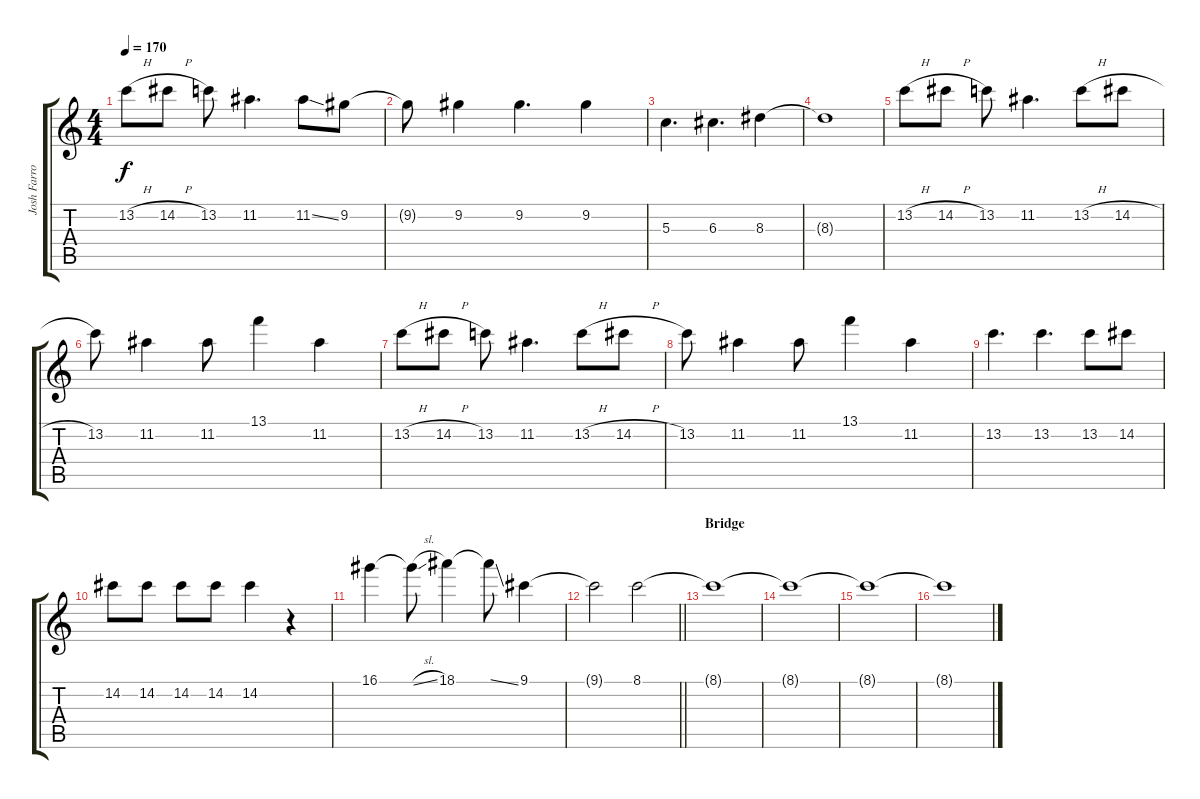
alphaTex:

\track ("Josh Farro (Lead Guitar)" "Josh Farro") {instrument distortionguitar}
\staff {score tabs}
\tuning (E4 B3 G3 D3 A2 D2) {hide}
\ts (4 4)
\tempo 170
\clef g2
\ks c
13.2{h}.8{dy f} 14.2{h}.8 13.2.8 11.2.4{d} 11.2{ss}.8 9.2.8 |
9.2{t}.8 9.2.4 9.2.4{d} 9.2.4 |
5.3.4{d} 6.3.4{d} 8.3.4 |
8.3{t}.1 |
13.2{h}.8 14.2{h}.8 13.2.8 11.2.4{d} 13.2{h}.8 14.2{h}.8 |
13.2.8 11.2.4 11.2.8 13.1.4 11.2.4 |
13.2{h}.8 14.2{h}.8 13.2.8 11.2.4{d} 13.2{h}.8 14.2{h}.8 |
13.2.8 11.2.4 11.2.8 13.1.4 11.2.4 |
13.2.4{d} 13.2.4{d} 13.2.8 14.2.8 |
14.2.8 14.2.8 14.2.8 14.2.8 14.2.4 r.4 |
16.1.4 16.1{sl t}.8 18.1.4 18.1{ss t}.8 9.1.4 |
\barLineRight lightlight
9.1{t}.2 8.1.2 |
\section ("" "Bridge")
8.1{t}.1{volume 0} |
8.1{t}.1 |
8.1{t}.1 |
8.1{t}.1
